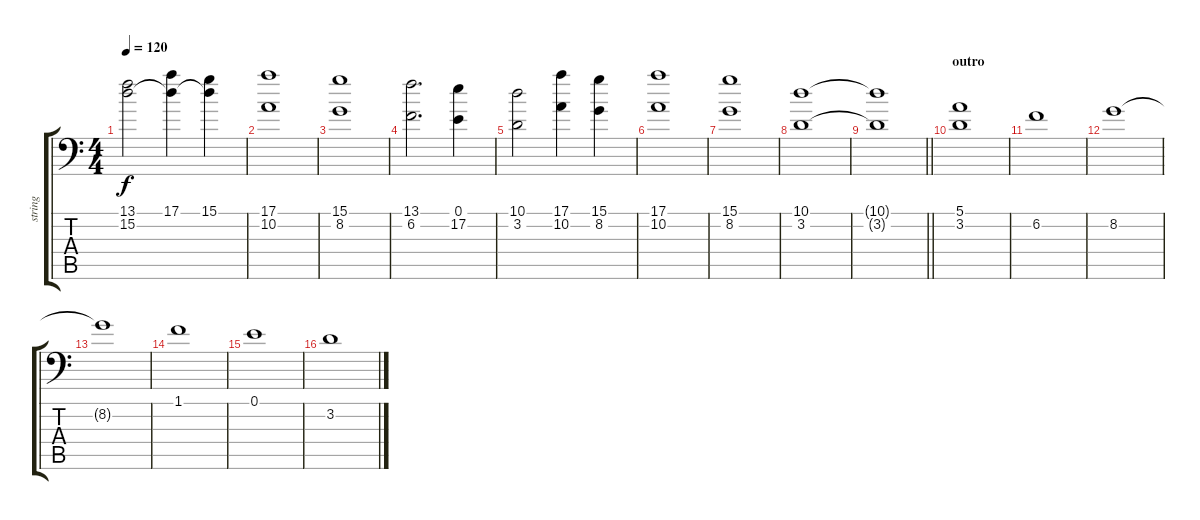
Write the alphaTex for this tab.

\track ("string" "string") {instrument stringensemble1}
\staff {score tabs}
\tuning (E4 B3 G3 E2 A1 F1) {hide}
\ts (4 4)
\tempo 120
\clef f4
\ks c
(13.1{t} 15.2{t}).2{dy f} (17.1 15.2{t}).4 (15.1 15.2{t}).4 |
(17.1 10.2).1 |
(15.1 8.2).1 |
(13.1 6.2).2{d} (0.1 17.2).4 |
(10.1 3.2).2 (17.1 10.2).4 (15.1 8.2).4 |
(17.1 10.2).1 |
(15.1 8.2).1 |
(10.1 3.2).1 |
\barLineRight lightlight
(10.1{t} 3.2{t}).1 |
\section ("" "outro")
(5.1 3.2).1 |
6.2.1 |
8.2.1 |
8.2{t}.1 |
1.1.1 |
0.1.1 |
3.2.1
